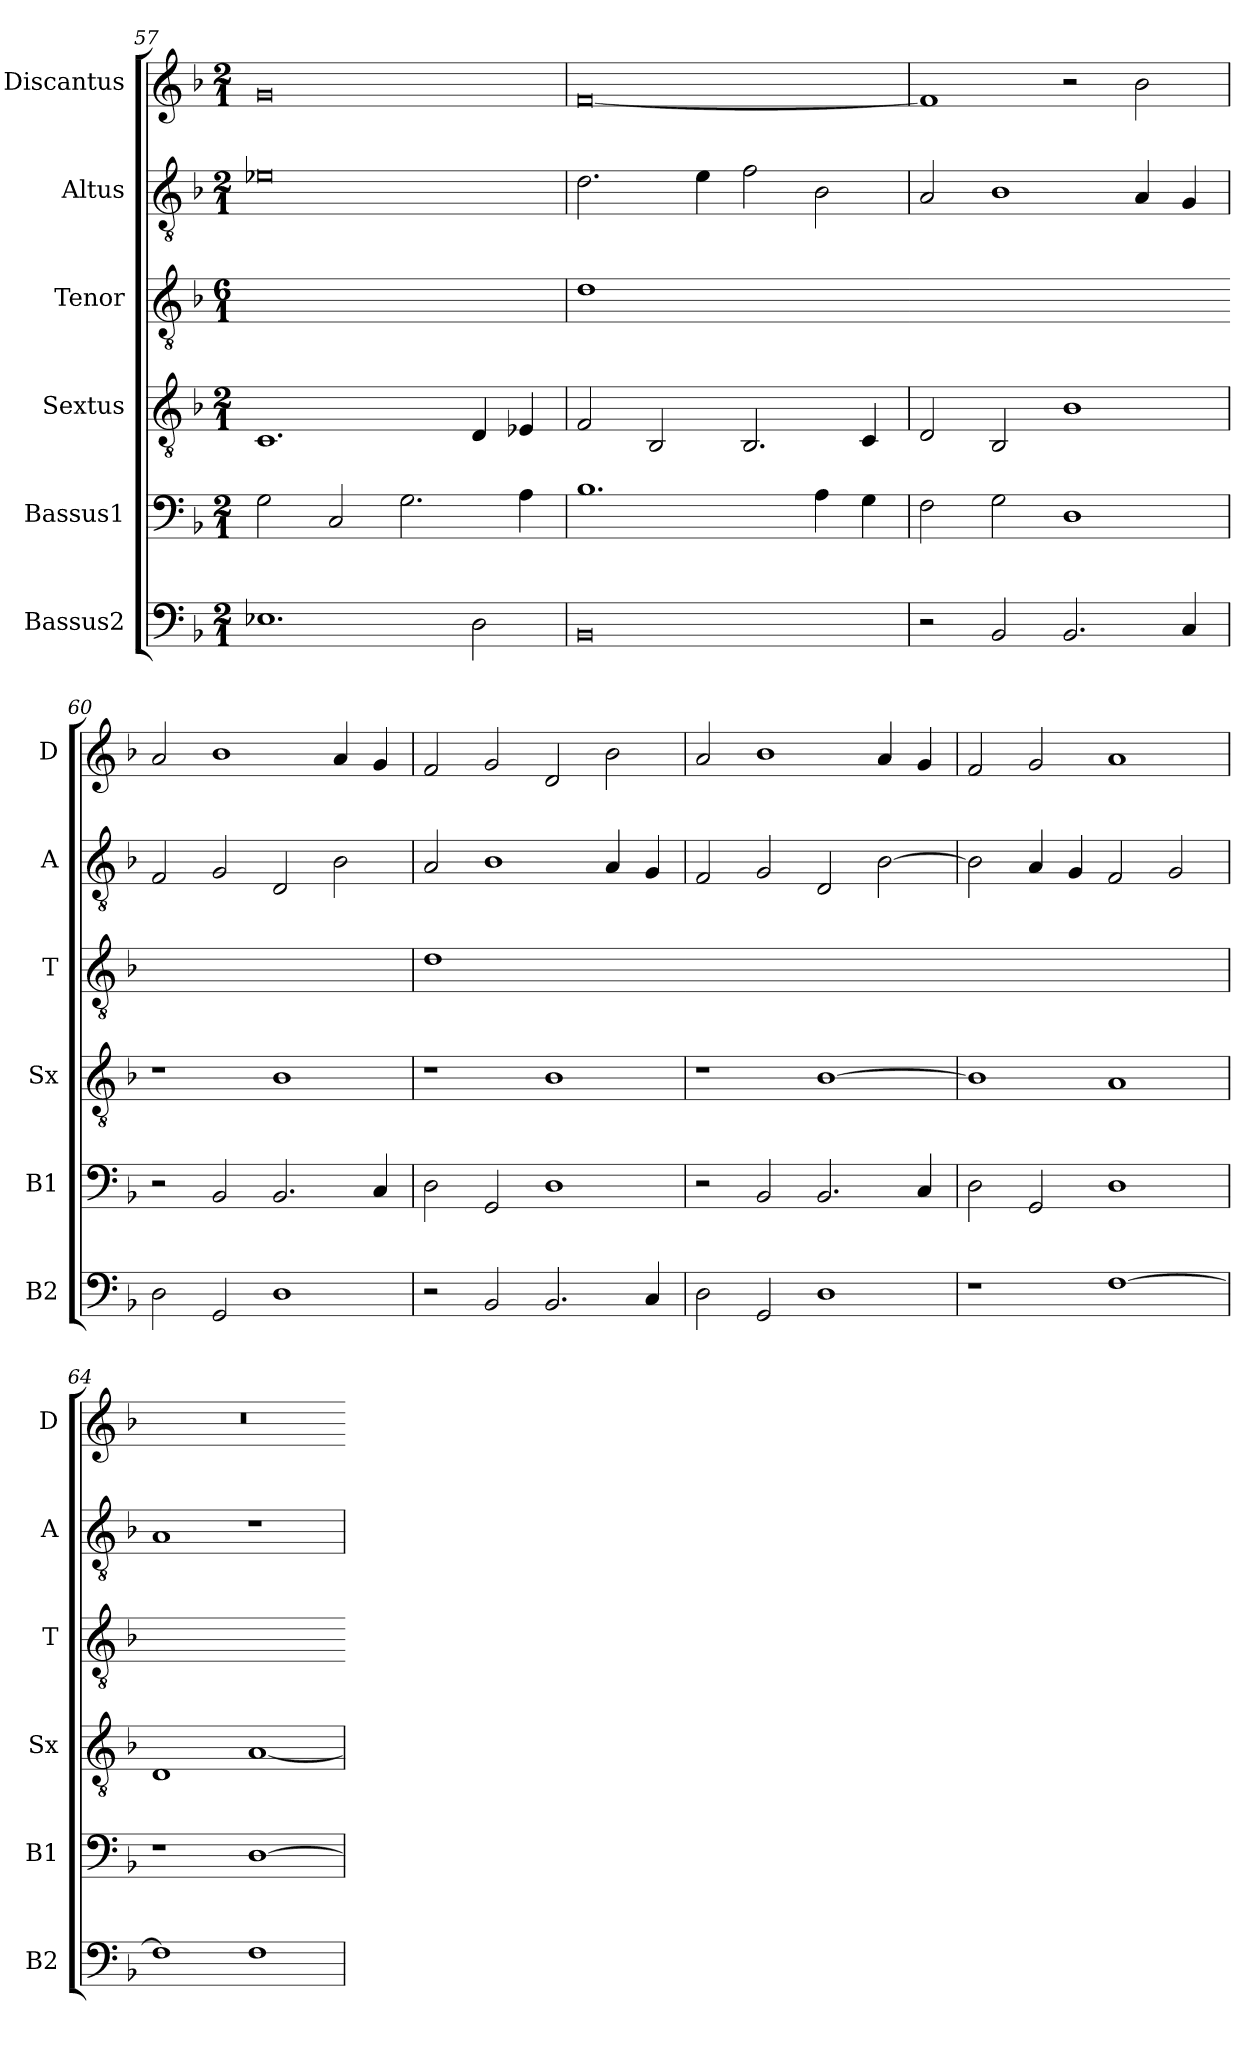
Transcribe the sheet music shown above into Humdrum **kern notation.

**kern	**kern	**kern	**kern	**kern	**kern
*part6	*part5	*part4	*part3	*part2	*part1
*staff6	*staff5	*staff4	*staff3	*staff2	*staff1
*I"Bassus2	*I"Bassus1	*I"Sextus	*I"Tenor	*I"Altus	*I"Discantus
*I'B2	*I'B1	*I'Sx	*I'T	*I'A	*I'D
*clefF4	*clefF4	*clefGv2	*clefGv2	*clefGv2	*clefG2
*k[b-]	*k[b-]	*k[b-]	*k[b-]	*k[b-]	*k[b-]
*M2/1	*M2/1	*M2/1	*M6/1	*M2/1	*M2/1
=57	=57	=57	=57	=57	=57
!	!	!	!LO:N:vis=1	!	!
1.E-X	2G\	1.C	0cyy]	0e-X	0g
.	2C/	.	.	.	.
.	2.G\	.	.	.	.
2D\	.	4D/	.	.	.
.	4A\	4E-X/	.	.	.
=58	=58	=58	=58	=58	=58
!	!	!	!LO:N:vis=1	!	!
0BB-	1.B-	2F/	[y0d	2.d\	[0f
.	.	2BB-/	.	.	.
.	.	.	.	4e\	.
.	.	2.BB-/	.	2f\	.
.	4A\	.	.	2B-\	.
.	4G\	4C/	.	.	.
=59	=59	=59	=59-	=59	=59
!	!	!	!LO:N:vis=1	!	!
2r	2F\	2D/	0dyy_	2A/	1f]
2BB-/	2G\	2BB-/	.	1B-	.
2.BB-/	1D	1B-	.	.	2r
.	.	.	.	4A/	2b-\
4C/	.	.	.	4G/	.
=60	=60	=60	=60-	=60	=60
!	!	!	!LO:N:vis=1	!	!
2D\	2r	1r	0dyy]	2F/	2a/
2GG/	2BB-/	.	.	2G/	1b-
1D	2.BB-/	1B-	.	2D/	.
.	.	.	.	2B-\	4a/
.	4C/	.	.	.	4g/
=61	=61	=61	=61	=61	=61
!	!	!	!LO:N:vis=1	!	!
2r	2D\	1r	[y0d	2A/	2f/
2BB-/	2GG/	.	.	1B-	2g/
2.BB-/	1D	1B-	.	.	2d/
.	.	.	.	4A/	2b-\
4C/	.	.	.	4G/	.
=62	=62	=62	=62-	=62	=62
!	!	!	!LO:N:vis=1	!	!
2D\	2r	1r	0dyy_	2F/	2a/
2GG/	2BB-/	.	.	2G/	1b-
1D	2.BB-/	[1B-	.	2D/	.
.	.	.	.	[2B-\	4a/
.	4C/	.	.	.	4g/
=63	=63	=63	=63-	=63	=63
!	!	!	!LO:N:vis=1	!	!
1r	2D\	1B-]	0dyy]	2B-\]	2f/
.	2GG/	.	.	4A/	2g/
.	.	.	.	4G/	.
[1F	1D	1A	.	2F/	1a
.	.	.	.	2G/	.
=64	=64	=64	=64	=64	=64
!	!	!	!LO:N:vis=1	!	!
1F]	1r	1D	0r	1A	0r
1F	[1D	[1A	.	1r	.
=	=	=	=-	=	=
*-	*-	*-	*-	*-	*-
